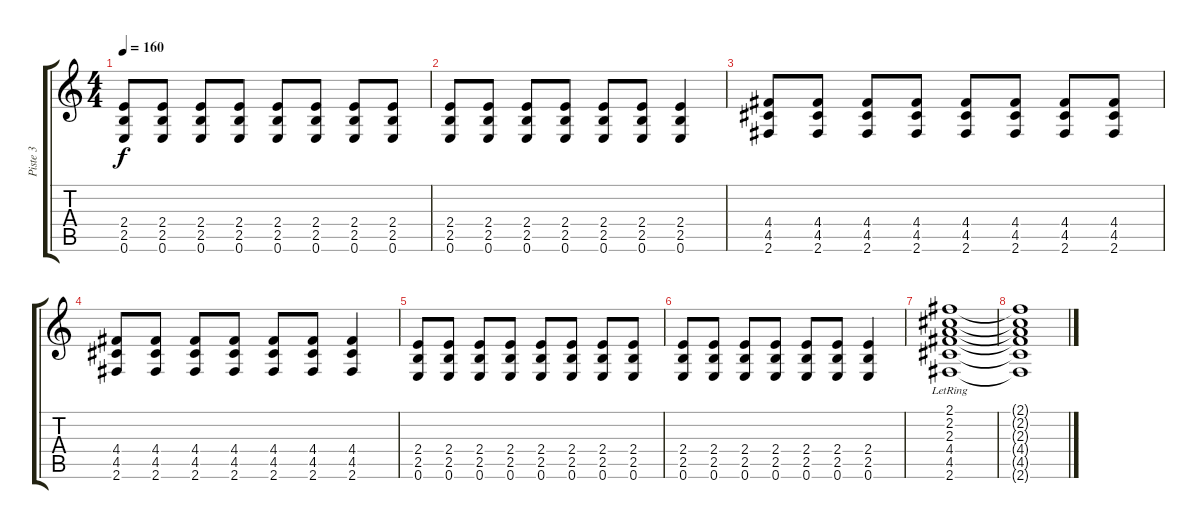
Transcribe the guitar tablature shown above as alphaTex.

\track ("Piste 3" "Piste 3") {instrument acousticguitarsteel}
\staff {score tabs}
\tuning (E4 B3 G3 D3 A2 E2) {hide}
\ts (4 4)
\tempo 160
\clef g2
\ks c
(2.4 2.5 0.6).8{dy f} (2.4 2.5 0.6).8 (2.4 2.5 0.6).8 (2.4 2.5 0.6).8 (2.4 2.5 0.6).8 (2.4 2.5 0.6).8 (2.4 2.5 0.6).8 (2.4 2.5 0.6).8 |
(2.4 2.5 0.6).8 (2.4 2.5 0.6).8 (2.4 2.5 0.6).8 (2.4 2.5 0.6).8 (2.4 2.5 0.6).8 (2.4 2.5 0.6).8 (2.4 2.5 0.6).4 |
(4.4 4.5 2.6).8 (4.4 4.5 2.6).8 (4.4 4.5 2.6).8 (4.4 4.5 2.6).8 (4.4 4.5 2.6).8 (4.4 4.5 2.6).8 (4.4 4.5 2.6).8 (4.4 4.5 2.6).8 |
(4.4 4.5 2.6).8 (4.4 4.5 2.6).8 (4.4 4.5 2.6).8 (4.4 4.5 2.6).8 (4.4 4.5 2.6).8 (4.4 4.5 2.6).8 (4.4 4.5 2.6).4 |
(2.4 2.5 0.6).8 (2.4 2.5 0.6).8 (2.4 2.5 0.6).8 (2.4 2.5 0.6).8 (2.4 2.5 0.6).8 (2.4 2.5 0.6).8 (2.4 2.5 0.6).8 (2.4 2.5 0.6).8 |
(2.4 2.5 0.6).8 (2.4 2.5 0.6).8 (2.4 2.5 0.6).8 (2.4 2.5 0.6).8 (2.4 2.5 0.6).8 (2.4 2.5 0.6).8 (2.4 2.5 0.6).4 |
(2.1{lr} 2.2{lr} 2.3{lr} 4.4{lr} 4.5{lr} 2.6{lr}).1 |
(2.1{t} 2.2{t} 2.3{t} 4.4{t} 4.5{t} 2.6{t}).1
